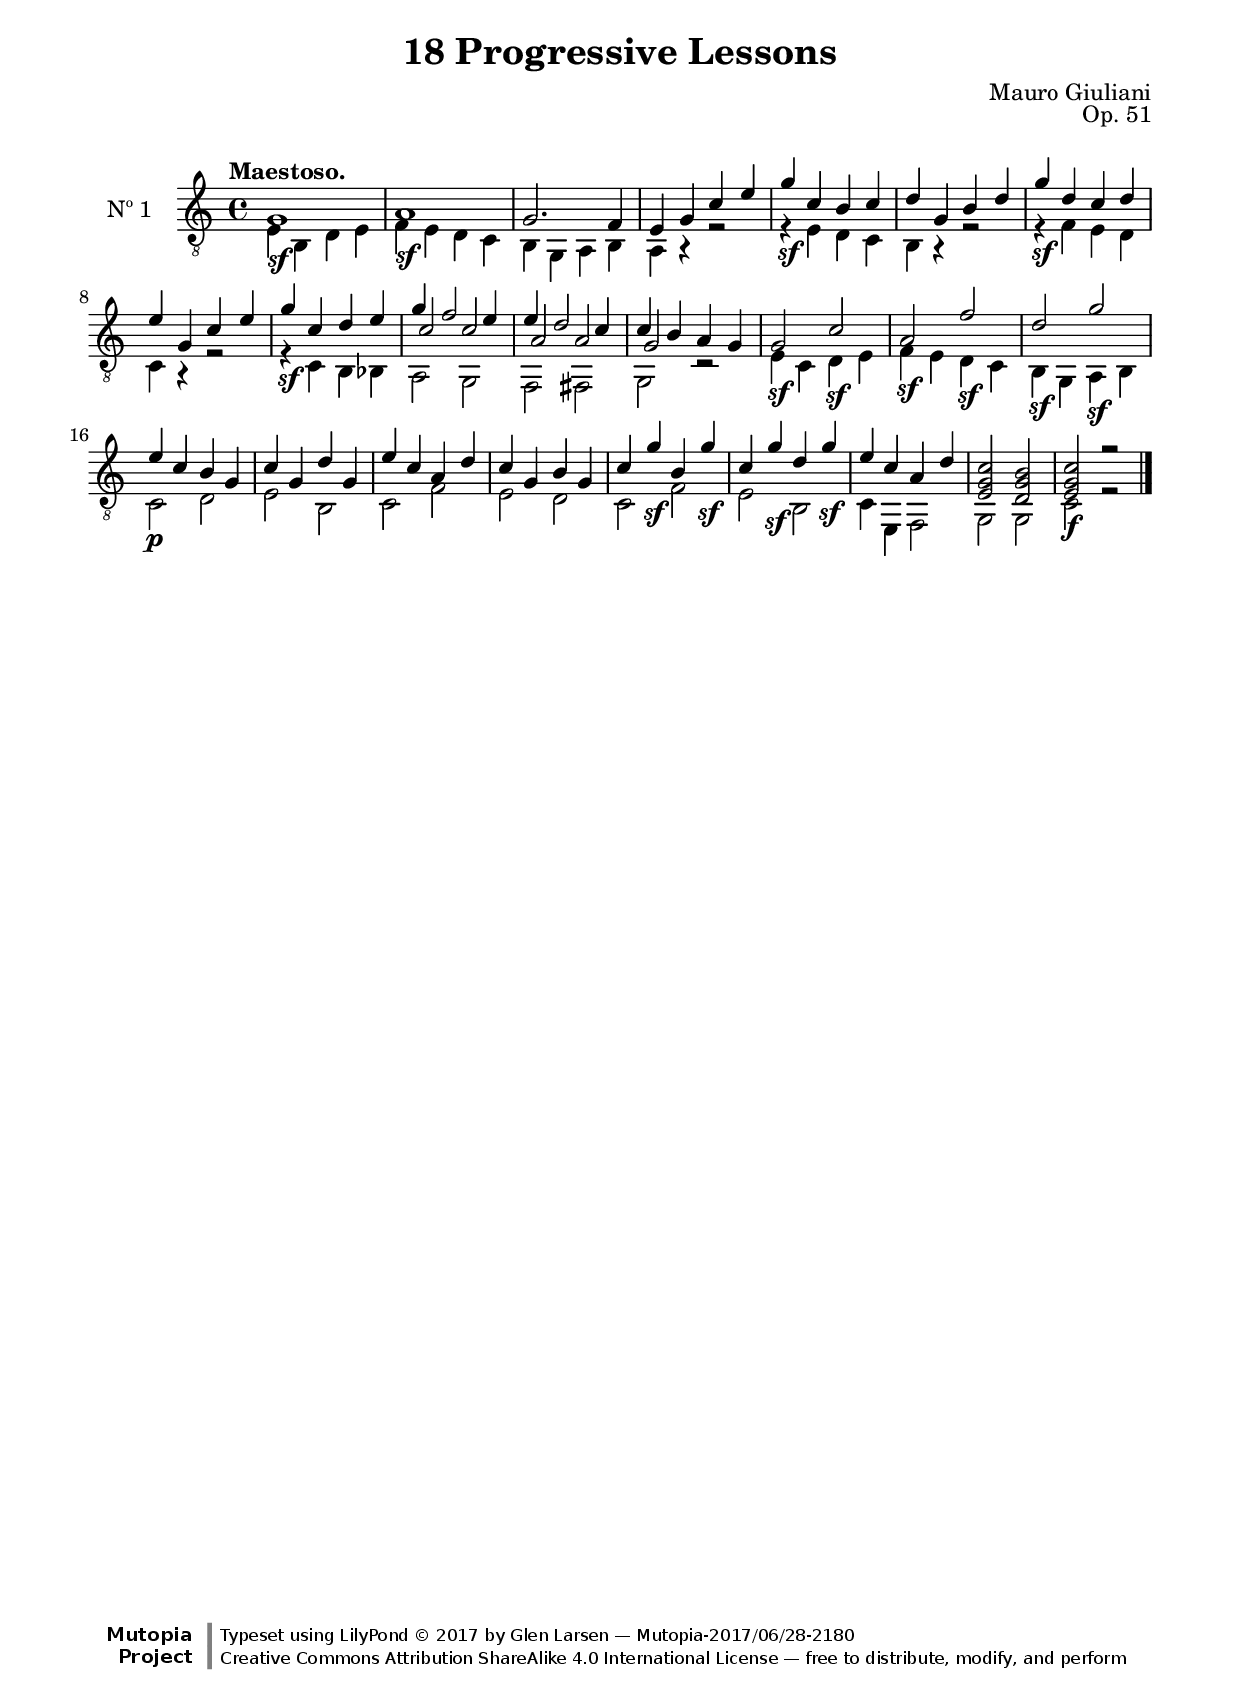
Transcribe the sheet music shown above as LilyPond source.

\version "2.19.51"

\header {
  title = "18 Progressive Lessons"
  composer = "Mauro Giuliani"
  opus = "Op. 51"
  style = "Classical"
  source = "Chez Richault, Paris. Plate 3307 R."
  date = "c.1827"
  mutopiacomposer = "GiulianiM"
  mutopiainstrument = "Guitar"
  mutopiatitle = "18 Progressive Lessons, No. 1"
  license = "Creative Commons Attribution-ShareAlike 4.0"
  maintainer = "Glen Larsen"
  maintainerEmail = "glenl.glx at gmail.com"

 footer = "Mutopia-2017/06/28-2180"
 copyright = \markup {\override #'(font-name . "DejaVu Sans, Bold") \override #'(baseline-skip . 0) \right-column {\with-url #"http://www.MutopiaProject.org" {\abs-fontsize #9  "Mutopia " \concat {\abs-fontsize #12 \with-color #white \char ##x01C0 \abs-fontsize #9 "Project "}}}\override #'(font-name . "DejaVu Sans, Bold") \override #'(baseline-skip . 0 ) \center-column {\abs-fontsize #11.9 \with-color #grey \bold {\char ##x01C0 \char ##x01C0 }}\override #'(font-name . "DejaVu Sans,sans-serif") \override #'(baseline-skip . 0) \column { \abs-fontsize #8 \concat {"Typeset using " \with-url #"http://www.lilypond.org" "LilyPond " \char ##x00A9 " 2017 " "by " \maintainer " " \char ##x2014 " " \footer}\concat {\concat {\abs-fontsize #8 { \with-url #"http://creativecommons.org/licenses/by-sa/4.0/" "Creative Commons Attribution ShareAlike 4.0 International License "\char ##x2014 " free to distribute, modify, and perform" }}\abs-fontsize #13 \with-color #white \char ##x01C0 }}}
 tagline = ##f
}

\paper {
  line-width = 18.0\cm
  top-margin = 4\mm
  top-markup-spacing.basic-distance = #6
  markup-system-spacing.basic-distance = #10
  top-system-spacing.basic-distance = #12
  last-bottom-spacing.padding = #2
}

% mbreak = { \break }
mbreak = {} % {\break}

oneT = \fixed c {
  \voiceOne
  \set fingeringOrientations = #'(up)
  \override Fingering.add-stem-support = ##t

  g1\sf |
  a1\sf |
  g2. f4 |
  e4 g c' e' |
  g'4\sf c' b c' |
  d'4 g b d' |

  \mbreak
  g'4\sf d' c' d' |
  e'4 g c' e' |
  g'4\sf c' d' e' |
  g'4 f'2 e'4 |
  e'4 d'2 c'4 |
  c'4 b a g |

  \mbreak
  g2\sf c'\sf |
  a2\sf f'\sf |
  d'2\sf g'\sf |
  e'4\p c' b g |
  c'4 g d' g |
  e'4 c' a d' |

  \mbreak
  c'4 g b g |
  c'4 g'\sf b g'\sf |
  c'4 g'\sf d' g'\sf |
  e'4 c' a d' |
  <e g c'>2 <d g b> |
  <e g c'>2\f r |

  \bar "|."
}

oneB = \fixed c {
  \voiceTwo
  e4 b, d e |
  f4 e d c |
  b,4 g, a, b, |
  a,4 r r2 |
  r4 e d c |
  b,4 r r2 |

  r4 f e d |
  c4 r r2 |
  r4 c b, bes, |
  << {\voiceTwo a,2 g,} \\ {\voiceThree c'2 c'} >> |
  << {\voiceTwo f,2 fis,} \\ {\voiceThree a2 a} >> |
  << {\voiceTwo g,2 r} \\ {\voiceThree g2 s} >> |

  e4 c d e |
  f4 e d c |
  b,4 g, a, b, |
  c2 d |
  e2 b, |
  c2 f |

  e2 d |
  c2 f |
  e2 b, |
  c4 e, f,2 |
  g,2 g, |
  c2 r |
}


one = {
  <<
    \clef "treble_8"
    \time 4/4 \key c \major
    \tempo "Maestoso."
    \context Voice = "Etude 1 treble" \oneT
    \context Voice = "Etude 1 bass" \oneB
  >>
}

\score {
  <<
    \new Staff = "midi-guitar" \with {
      midiInstrument = #"acoustic guitar (nylon)"
      instrumentName = #"Nº 1"
      \mergeDifferentlyDottedOn
      \mergeDifferentlyHeadedOn
    } <<
      \one
    >>
    % \one_tabs
  >>
  \layout {}
  \midi {
    \context { \TabStaff \remove "Staff_performer" }
    \tempo 4 = 120
  }
}
